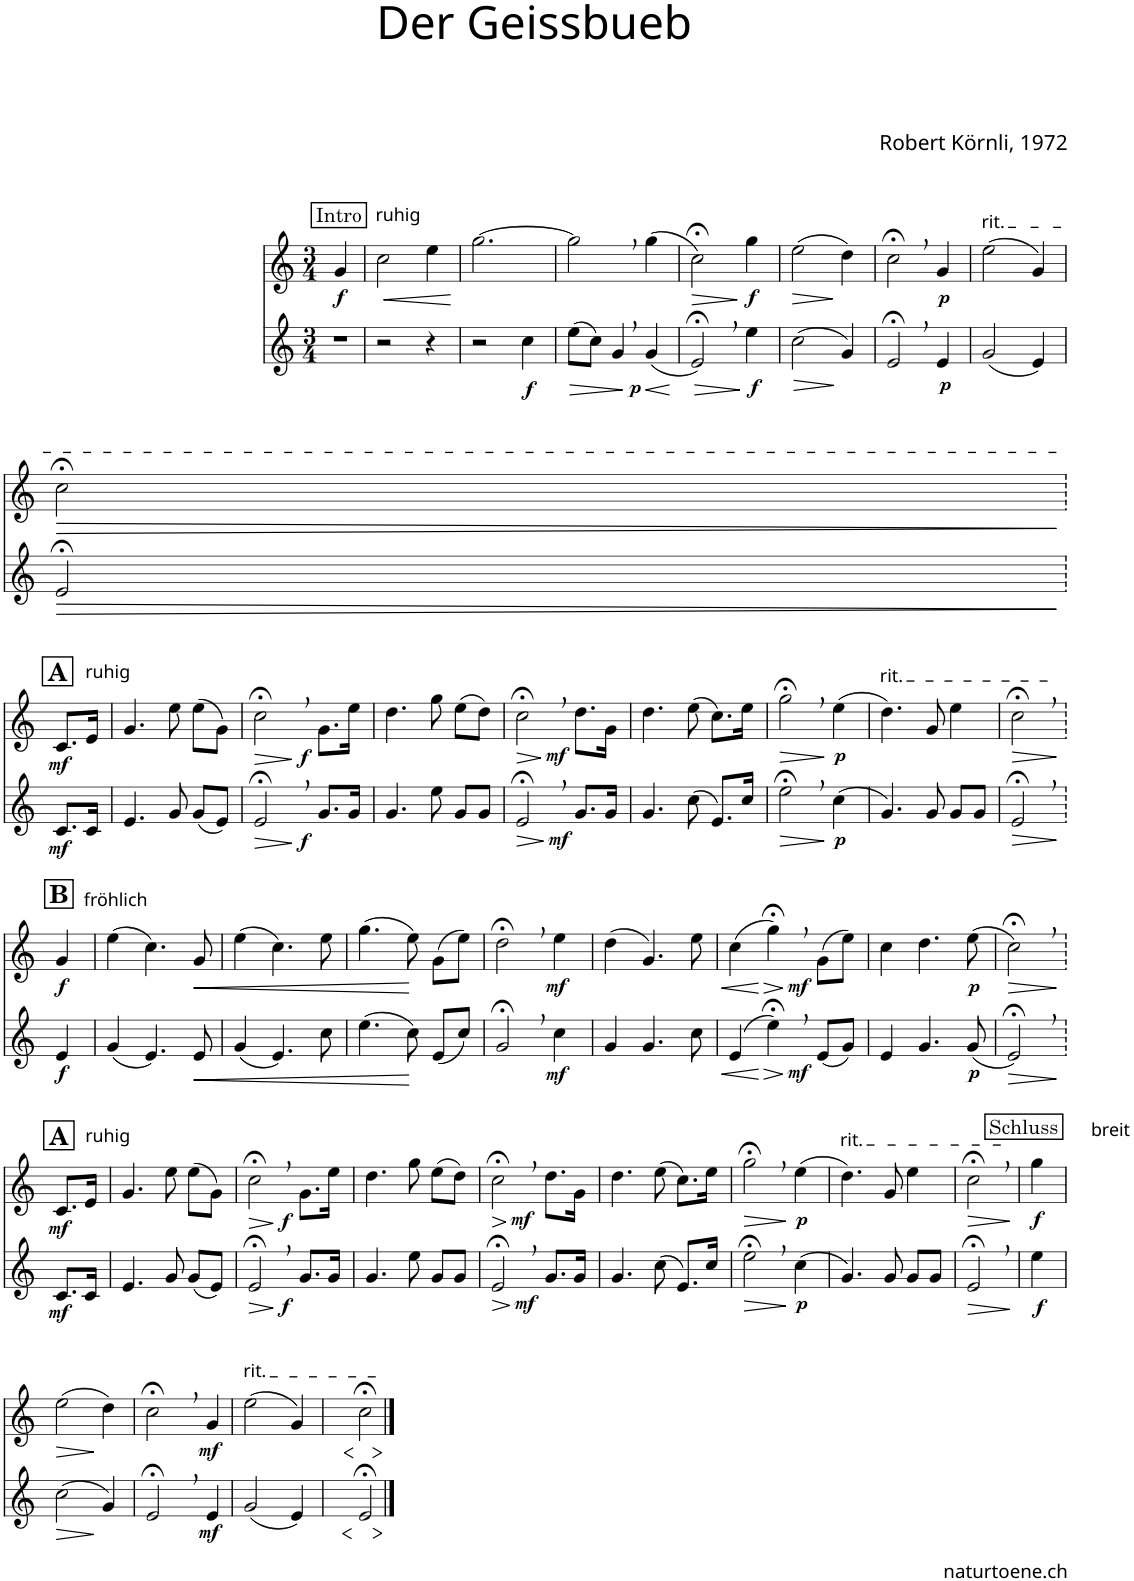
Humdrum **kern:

**kern	**dynam	**kern	**dynam
*part2	*part2	*part1	*part1
*staff2	*staff2	*staff1	*staff1
*I"Alphorn	*	*I"Alphorn	*
*clefG2	*	*clefG2	*
*Trd4c6	*	*Trd4c6	*
*k[]	*	*k[]	*
*M3/4	*	*M3/4	*
!!LO:REH:place=s1:a:cj:fs=11:t=Intro
=	=	=	=
!	!	!LO:TX:a:t=ruhig	!
!	!	!	!LO:HP:b
!	!	!	!LO:DY:n=1:b
2.r	.	4g/	< f
.	.	2ryy	.
.	.	.	]
=1	=1	=1	=1
2r	.	2cc\	.
4r	.	4ee\	.
.	.	.	[
=2	=2	=2	=2
2r	.	[2.gg\	.
!	!LO:DY:b	!	!
4cc\	f	.	.
=3	=3	=3	=3
!	!LO:HP:b	!	!
(8ee\L	>	2gg,\]	.
8cc\J)	.	.	.
4g,/	.	.	.
!	!LO:HP:n=1:b	!	!
!	!LO:DY:n=1:b	!	!
(4g/	] < p	(4gg\	.
.	[	.	.
=4	=4	=4	=4
!	!LO:HP:b	!	!LO:HP:b
2e;<,/)	>	2cc;<\)	>
!	!LO:DY:n=1:b	!	!LO:DY:n=1:b
4ee\	] f	4gg\	] f
=5	=5	=5	=5
!	!LO:HP:b	!	!LO:HP:b
(2cc\	>	(2ee\	>
4g/)	]	4dd\)	]
=6	=6	=6	=6
2e;<,/	.	2cc;<,\	.
!	!LO:DY:b	!	!LO:DY:b
4e/	p	4g/	p
=7	=7	=7	=7
!	!	!LO:TX:a:t=rit.	!
(2g/	.	(2ee\	.
4e/)	.	4g/)	.
!!LO:LB:g=z
=8	=8	=8	=8
!	!LO:HP:b	!	!LO:HP:b
2e;</	>	2cc;<\	>
.	]	.	]
!!LO:LB:g=z
=8X1	=8X1	=8X1	=8X1
!!LO:REH:place=s1:a:B:cj:fs=14:t=A
!	!	!LO:TX:a:t=ruhig	!
!	!LO:DY:b	!	!LO:DY:b
8.c/L	mf	8.c/L	mf
16c/Jk	.	16e/Jk	.
=9	=9	=9	=9
4.e/	.	4.g/	.
8g/	.	8ee\	.
(8g/L	.	(8ee\L	.
8e/J)	.	8g\J)	.
=10	=10	=10	=10
!	!LO:HP:b	!	!LO:HP:b
2e;<,/	>	2cc;<,\	>
!	!LO:DY:n=1:b	!	!LO:DY:n=1:b
8.g/L	] f	8.g\L	] f
16g/Jk	.	16ee\Jk	.
=11	=11	=11	=11
4.g/	.	4.dd\	.
8ee\	.	8gg\	.
8g/L	.	(8ee\L	.
8g/J	.	8dd\J)	.
=12	=12	=12	=12
!	!LO:HP:b	!	!LO:HP:b
2e;<,/	>	2cc;<,\	>
!	!LO:DY:n=1:b	!	!LO:DY:n=1:b
8.g/L	] mf	8.dd\L	] mf
16g/Jk	.	16g\Jk	.
=13	=13	=13	=13
4.g/	.	4.dd\	.
(8cc\	.	(8ee\	.
8.e/L)	.	8.cc\L)	.
16cc/Jk	.	16ee\Jk	.
=14	=14	=14	=14
!	!LO:HP:b	!	!LO:HP:b
2ee;<,\	>	2gg;<,\	>
!	!LO:DY:n=1:b	!	!LO:DY:n=1:b
(4cc\	] p	(4ee\	] p
=15	=15	=15	=15
!	!	!LO:TX:a:t=rit.	!
4.g/)	.	4.dd\)	.
8g/	.	8g/	.
8g/L	.	4ee\	.
8g/J	.	.	.
=16	=16	=16	=16
!	!LO:HP:b	!	!LO:HP:b
2e;<,/	>	2cc;<,\	>
.	]	.	]
!!LO:LB:g=z
=16X2	=16X2	=16X2	=16X2
!!LO:REH:place=s1:a:B:cj:fs=14:t=B
!	!	!LO:TX:a:t=fröhlich	!
!	!LO:DY:b	!	!LO:DY:b
4e/	f	4g/	f
=17	=17	=17	=17
(4g/	.	(4ee\	.
4.e/)	.	4.cc\)	.
!	!LO:HP:b	!	!LO:HP:b
8e/	<	8g/	<
=18	=18	=18	=18
(4g/	.	(4ee\	.
4.e/)	.	4.cc\)	.
8cc\	.	8ee\	.
=19	=19	=19	=19
(4.ee\	.	(4.gg\	.
8cc\)	.	8ee\)	.
(8e/L	[	(8g\L	[
8cc/J)	.	8ee\J)	.
=20	=20	=20	=20
2g;<,/	.	2dd;<,\	.
!	!LO:DY:b	!	!LO:DY:b
4cc\	mf	4ee\	mf
=21	=21	=21	=21
4g/	.	(4dd\	.
4.g/	.	4.g/)	.
8cc\	.	8ee\	.
=22	=22	=22	=22
!	!LO:HP:b	!	!LO:HP:b
(4e/	<	(4cc\	<
!	!LO:HP:n=1:b	!	!LO:HP:n=1:b
4ee;<,\)	[ >	4gg;<,\)	[ >
!	!LO:DY:n=1:b	!	!LO:DY:n=1:b
(8e/L	] mf	(8g\L	] mf
8g/J)	.	8ee\J)	.
=23	=23	=23	=23
4e/	.	4cc\	.
4.g/	.	4.dd\	.
!	!LO:DY:b	!	!LO:DY:b
(8g/	p	(8ee\	p
=24	=24	=24	=24
!	!LO:HP:b	!	!LO:HP:b
2e;<,/)	>	2cc;<,\)	>
.	]	.	]
!!LO:LB:g=z
!!LO:REH:place=s1:a:B:cj:fs=14:t=A
=24X3	=24X3	=24X3	=24X3
!	!	!LO:TX:a:t=ruhig	!
!	!LO:DY:b	!	!LO:DY:b
8.c/L	mf	8.c/L	mf
16c/Jk	.	16e/Jk	.
=25	=25	=25	=25
4.e/	.	4.g/	.
8g/	.	8ee\	.
(8g/L	.	(8ee\L	.
8e/J)	.	8g\J)	.
=26	=26	=26	=26
!	!LO:HP:b	!	!LO:HP:b
2e;<,/	>	2cc;<,\	>
!	!LO:DY:n=1:b	!	!LO:DY:n=1:b
8.g/L	] f	8.g\L	] f
16g/Jk	.	16ee\Jk	.
=27	=27	=27	=27
4.g/	.	4.dd\	.
8ee\	.	8gg\	.
8g/L	.	(8ee\L	.
8g/J	.	8dd\J)	.
=28	=28	=28	=28
!	!LO:HP:b	!	!LO:HP:b
2e;<,/	>	2cc;<,\	>
!	!LO:DY:n=1:b	!	!LO:DY:n=1:b
8.g/L	] mf	8.dd\L	] mf
16g/Jk	.	16g\Jk	.
=29	=29	=29	=29
4.g/	.	4.dd\	.
(8cc\	.	(8ee\	.
8.e/L)	.	8.cc\L)	.
16cc/Jk	.	16ee\Jk	.
=30	=30	=30	=30
!	!LO:HP:b	!	!LO:HP:b
2ee;<,\	>	2gg;<,\	>
!	!LO:DY:n=1:b	!	!LO:DY:n=1:b
(4cc\	] p	(4ee\	] p
=31	=31	=31	=31
!	!	!LO:TX:a:t=rit.	!
4.g/)	.	4.dd\)	.
8g/	.	8g/	.
8g/L	.	4ee\	.
8g/J	.	.	.
=32	=32	=32	=32
!	!LO:HP:b	!	!LO:HP:b
2e;<,/	>	2cc;<,\	>
.	]	.	]
!!LO:REH:place=s1:a:cj:fs=11:t=Schluss
=32X4	=32X4	=32X4	=32X4
!	!	!LO:TX:a:t=breit	!
!	!LO:DY:b	!	!LO:DY:b
4ee\	f	4gg\	f
!!LO:LB:g=z
=33	=33	=33	=33
!	!LO:HP:b	!	!LO:HP:b
(2cc\	>	(2ee\	>
4g/)	]	4dd\)	]
=34	=34	=34	=34
2e;<,/	.	2cc;<,\	.
!	!LO:DY:b	!	!LO:DY:b
4e/	mf	4g/	mf
=35	=35	=35	=35
!	!	!LO:TX:a:t=rit.	!
(2g/	.	(2ee\	.
4e/)	.	4g/)	.
=36	=36	=36	=36
!	!LO:HP:b	!	!
!	!LO:HP:n=1:b	!	!LO:HP:b
!	!	!	!LO:HP:n=1:b
2e;</	< >	2cc;<\	< >
.	[ ]	.	[
==	==	==	==
*-	*-	*-	*-
